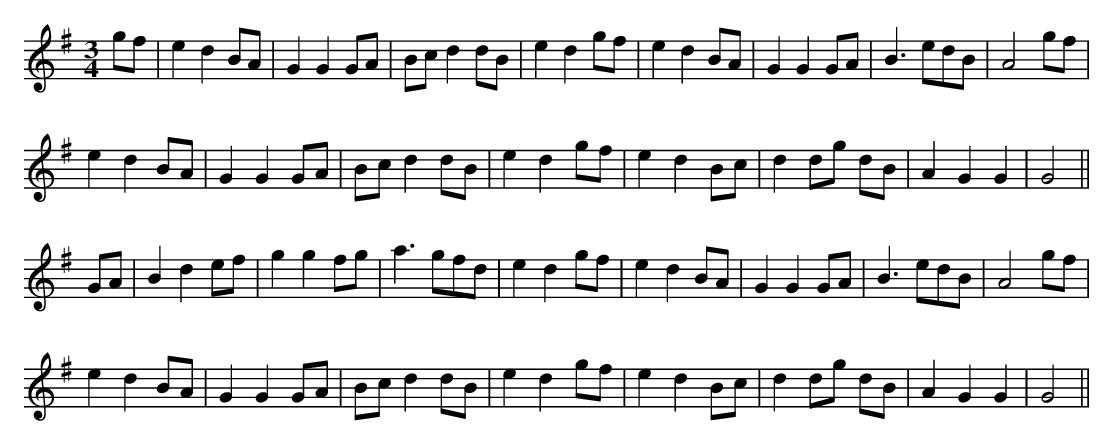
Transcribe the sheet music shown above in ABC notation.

X:1
M:3/4
K:G
gf|e2 d2 BA|G2 G2 GA|Bc d2 dB|e2 d2 gf|e2 d2 BA|G2 G2 GA|B3 edB|A4 gf|
e2 d2 BA|G2 G2 GA|Bc d2 dB|e2 d2 gf|e2 d2 Bc|d2 dg dB|A2 G2 G2|G4||
GA|B2 d2 ef|g2 g2 fg|a3 gfd|e2 d2 gf|e2 d2 BA|G2 G2 GA|B3 edB|A4 gf|
e2 d2 BA|G2 G2 GA|Bc d2 dB|e2 d2 gf|e2 d2 Bc|d2 dg dB|A2 G2 G2|G4||
